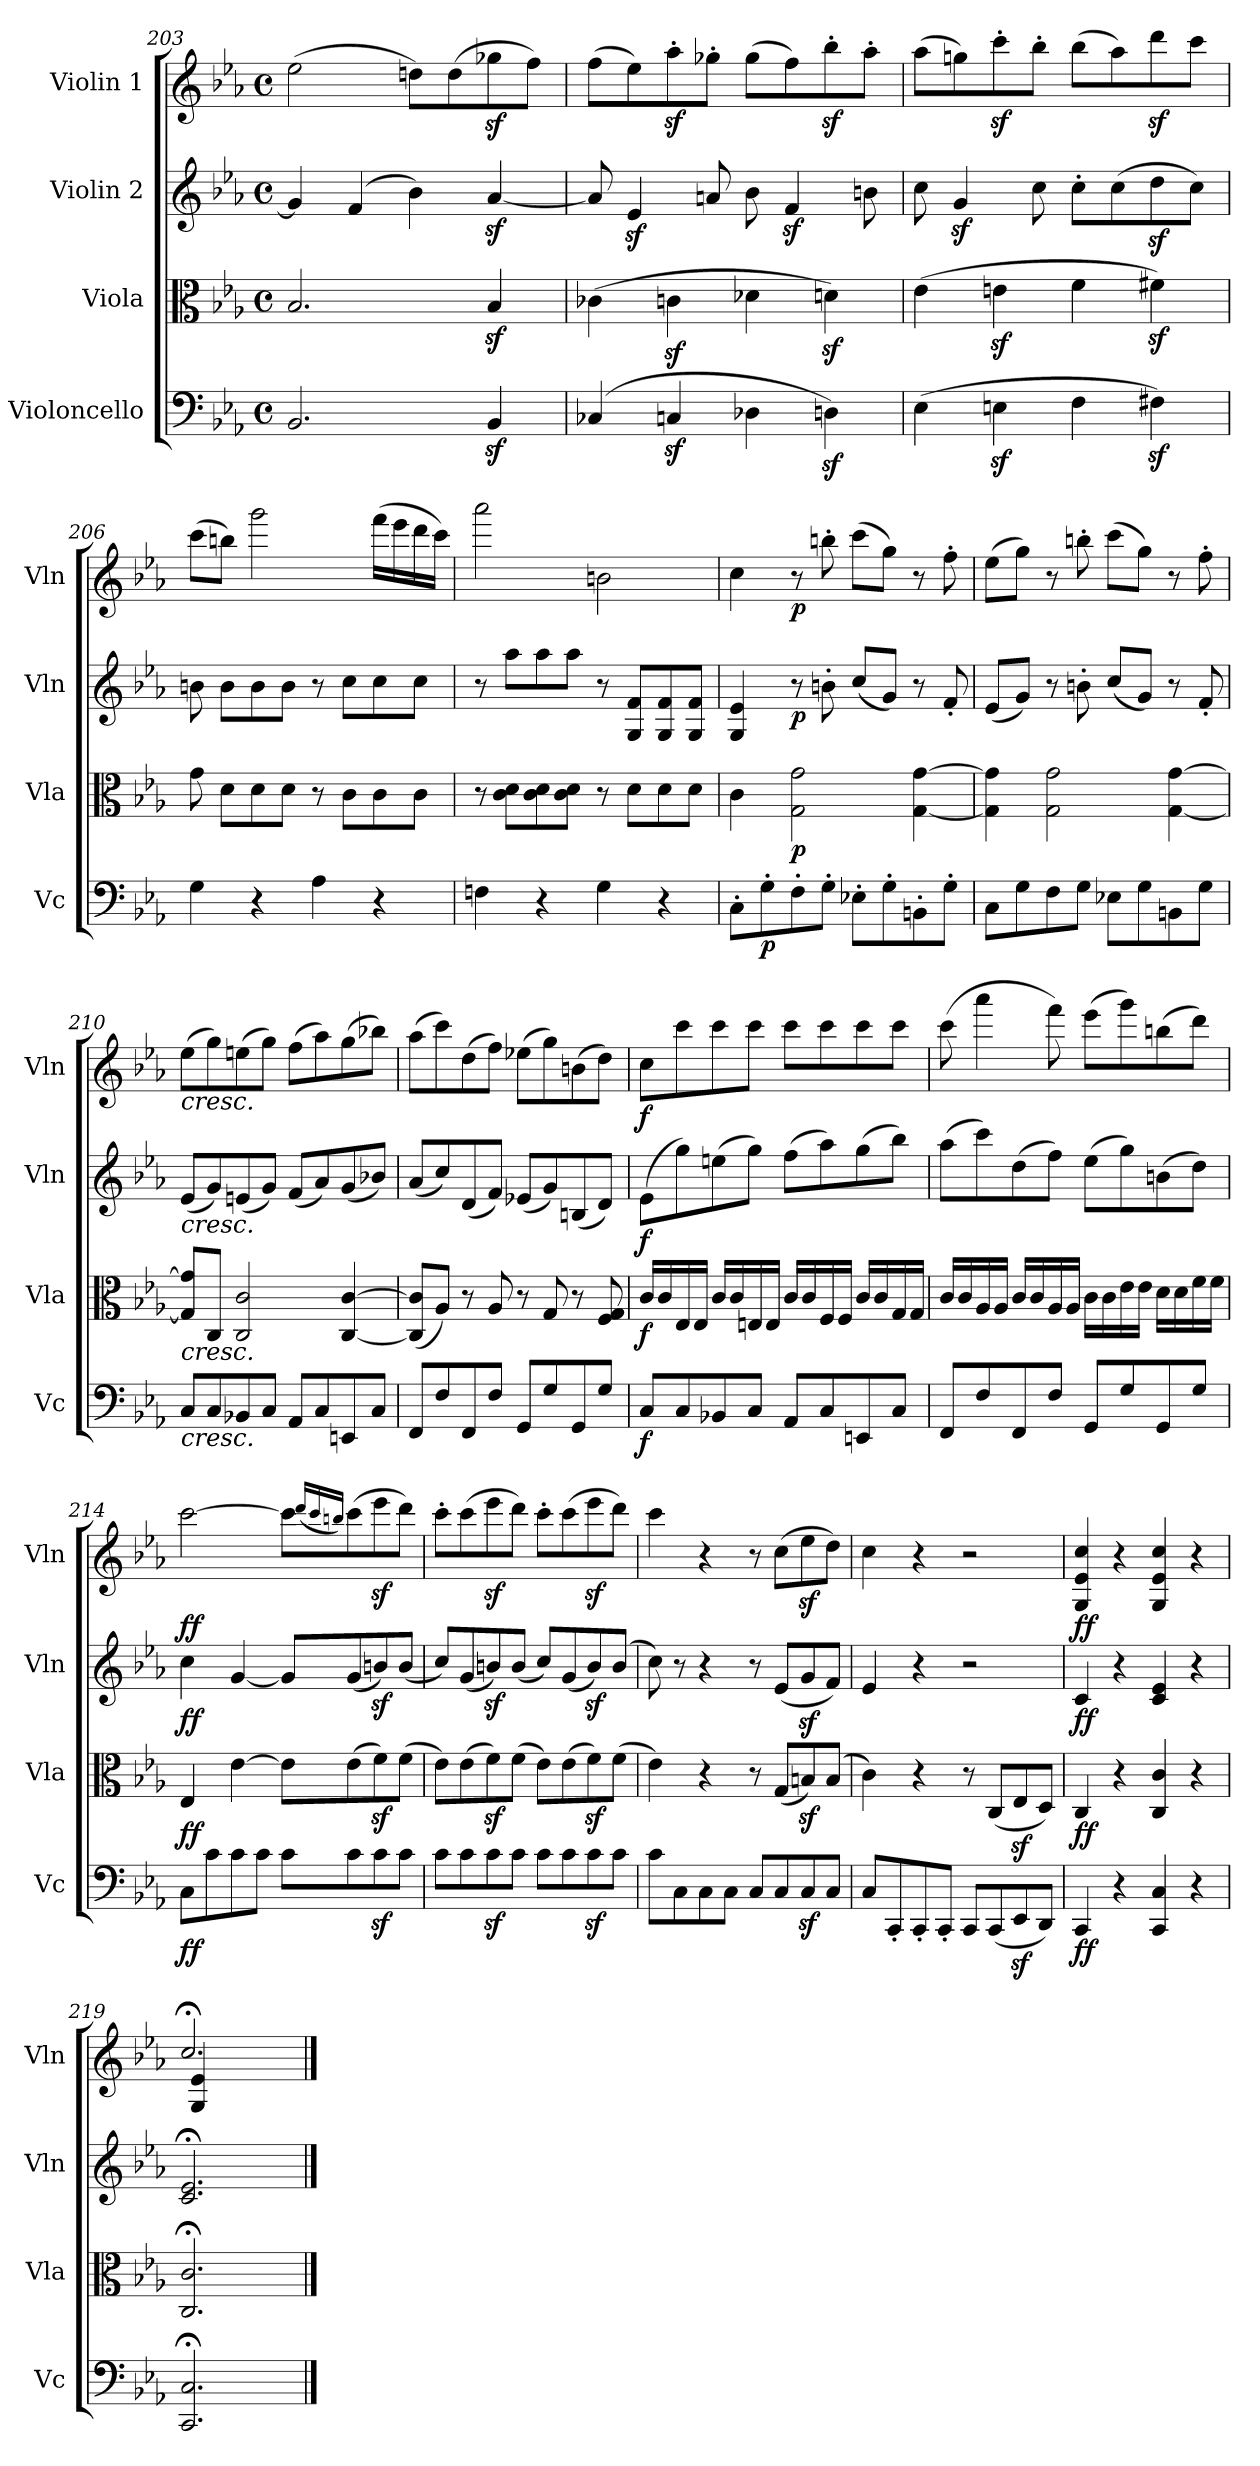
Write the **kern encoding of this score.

**kern	**dynam	**kern	**dynam	**kern	**dynam	**kern	**dynam
*part4	*part4	*part3	*part3	*part2	*part2	*part1	*part1
*staff4	*staff4	*staff3	*staff3	*staff2	*staff2	*staff1	*staff1
*I"Violoncello	*	*I"Viola	*	*I"Violin 2	*	*I"Violin 1	*
*I'Vc	*	*I'Vla	*	*I'Vln	*	*I'Vln	*
*clefF4	*	*clefC3	*	*clefG2	*	*clefG2	*
*k[b-e-a-]	*	*k[b-e-a-]	*	*k[b-e-a-]	*	*k[b-e-a-]	*
*M4/4	*	*M4/4	*	*M4/4	*	*M4/4	*
*met(c)	*	*met(c)	*	*met(c)	*	*met(c)	*
=203	=203	=203	=203	=203	=203	=203	=203
2.BB-/	.	2.B-/	.	4g-/]	.	(2ee-\	.
.	.	.	.	(4f/	.	.	.
.	.	.	.	4b-\)	.	8ddn\L)	.
.	.	.	.	.	.	(8dd\	.
4BB-z</	.	4B-z</	.	[4a-z</	.	8gg-Xz<\	.
.	.	.	.	.	.	8ff\J)	.
=204	=204	=204	=204	=204	=204	=204	=204
(4C-X/	.	(4c-X\	.	8a-/]	.	(8ff\L	.
.	.	.	.	4e-z</	.	8ee-\)	.
4Cnz</	.	4cnz<\	.	.	.	8aa-z<'\	.
.	.	.	.	8an/	.	8gg-X'\J	.
4D-X\	.	4d-X\	.	8b-\	.	(8gg-\L	.
.	.	.	.	4fz</	.	8ff\)	.
4Dnz<\)	.	4dnz<\)	.	.	.	8bb-z<'\	.
.	.	.	.	8bn\	.	8aa-'\J	.
=205	=205	=205	=205	=205	=205	=205	=205
(4E-\	.	(4e-\	.	8cc\	.	(8aa-\L	.
.	.	.	.	4gz</	.	8ggn\)	.
4Enz<\	.	4enz<\	.	.	.	8cccz<'\	.
.	.	.	.	8cc\	.	8bb-'\J	.
4F\	.	4f\	.	8cc'\L	.	(8bb-\L	.
.	.	.	.	(8cc\	.	8aa-\)	.
4F#Xz<\)	.	4f#Xz<\)	.	8ddz<\	.	8dddz<\	.
.	.	.	.	8cc\J)	.	8ccc\J	.
!!LO:LB:g=z
=206	=206	=206	=206	=206	=206	=206	=206
4G\	.	8g\	.	8bn\	.	(8ccc\L	.
.	.	8d\L	.	8b\L	.	8bbn\J)	.
4r	.	8d\	.	8b\	.	2ggg\	.
.	.	8d\J	.	8b\J	.	.	.
4A-\	.	8r	.	8r	.	.	.
.	.	8c\L	.	8cc\L	.	.	.
4r	.	8c\	.	8cc\	.	(16fff\LL	.
.	.	.	.	.	.	16eee-\	.
.	.	8c\J	.	8cc\J	.	16ddd\	.
.	.	.	.	.	.	16ccc\JJ)	.
!!LO:LB:g=z
=207	=207	=207	=207	=207	=207	=207	=207
4Fn\	.	8r	.	8r	.	2aaa-\	.
.	.	8c\ 8d\L	.	8aa-\L	.	.	.
4r	.	8c\ 8d\	.	8aa-\	.	.	.
.	.	8c\ 8d\J	.	8aa-\J	.	.	.
4G\	.	8r	.	8r	.	2bn\	.
.	.	8d\L	.	8G/ 8f/L	.	.	.
4r	.	8d\	.	8G/ 8f/	.	.	.
.	.	8d\J	.	8G/ 8f/J	.	.	.
=208	=208	=208	=208	=208	=208	=208	=208
8C'\L	.	4c\	.	4G/ 4e-/	.	4cc\	.
!	!LO:DY:b	!	!	!	!	!	!
8G'\	p	.	.	.	.	.	.
!	!	!	!LO:DY:b	!	!LO:DY:b	!	!LO:DY:b
8F'\	.	2G\ 2g\	p	8r	p	8r	p
8G'\J	.	.	.	8bn'\	.	8bbn'\	.
8E-X'\L	.	.	.	(8cc/L	.	(8ccc\L	.
8G'\	.	.	.	8g/J)	.	8gg\J)	.
8BBn'\	.	[4G\ [4g\	.	8r	.	8r	.
8G'\J	.	.	.	8f'/	.	8ff'\	.
=209	=209	=209	=209	=209	=209	=209	=209
8C\L	.	4G\] 4g\]	.	(8e-/L	.	(8ee-\L	.
8G\	.	.	.	8g/J)	.	8gg\J)	.
8F\	.	2G\ 2g\	.	8r	.	8r	.
8G\J	.	.	.	8bn'\	.	8bbn'\	.
8E-X\L	.	.	.	(8cc/L	.	(8ccc\L	.
8G\	.	.	.	8g/J)	.	8gg\J)	.
8BBn\	.	[4G\ [4g\	.	8r	.	8r	.
8G\J	.	.	.	8f'/	.	8ff'\	.
=210	=210	=210	=210	=210	=210	=210	=210
!	!	!	!	!	!	!LO:TX:b:i:t=cresc.	!
!	!	!	!	!LO:TX:b:i:t=cresc.	!	!	!
!	!	!LO:TX:b:i:t=cresc.	!	!	!	!	!
!LO:TX:b:i:t=cresc.	!	!	!	!	!	!	!
8C/L	.	8G/] 8g/]L	.	(8e-/L	.	(8ee-\L	.
8C/	.	8C/J	.	8g/)	.	8gg\)	.
8BB-X/	.	2C/ 2c/	.	(8en/	.	(8een\	.
8C/J	.	.	.	8g/J)	.	8gg\J)	.
8AA-/L	.	.	.	(8f/L	.	(8ff\L	.
8C/	.	.	.	8a-/)	.	8aa-\)	.
8EEn/	.	[4C/ [4c/	.	(8g/	.	(8gg\	.
8C/J	.	.	.	8b-X/J)	.	8bb-X\J)	.
=211	=211	=211	=211	=211	=211	=211	=211
8FF/L	.	(8C/] 8c/]L	.	(8a-/L	.	(8aa-\L	.
8F/	.	8A-/J)	.	8cc/)	.	8ccc\)	.
8FF/	.	8r	.	(8d/	.	(8dd\	.
8F/J	.	8A-/	.	8f/J)	.	8ff\J)	.
8GG/L	.	8r	.	(8e-X/L	.	(8ee-X\L	.
8G/	.	8G/	.	8g/)	.	8gg\)	.
8GG/	.	8r	.	(8Bn/	.	(8bn\	.
8G/J	.	8F/ 8G/	.	8d/J)	.	8dd\J)	.
!!LO:PB:g=z
=212	=212	=212	=212	=212	=212	=212	=212
!	!LO:DY:b	!	!LO:DY:b	!	!LO:DY:b	!	!LO:DY:b
8C/L	f	16c/LL	f	(8e-\L	f	8cc\L	f
.	.	16c/	.	.	.	.	.
8C/	.	16E-/	.	8gg\)	.	8ccc\	.
.	.	16E-/JJ	.	.	.	.	.
8BB-X/	.	16c/LL	.	(8een\	.	8ccc\	.
.	.	16c/	.	.	.	.	.
8C/J	.	16En/	.	8gg\J)	.	8ccc\J	.
.	.	16E/JJ	.	.	.	.	.
8AA-/L	.	16c/LL	.	(8ff\L	.	8ccc\L	.
.	.	16c/	.	.	.	.	.
8C/	.	16F/	.	8aa-\)	.	8ccc\	.
.	.	16F/JJ	.	.	.	.	.
8EEn/	.	16c/LL	.	(8gg\	.	8ccc\	.
.	.	16c/	.	.	.	.	.
8C/J	.	16G/	.	8bb-\J)	.	8ccc\J	.
.	.	16G/JJ	.	.	.	.	.
!!LO:LB:g=z
=213	=213	=213	=213	=213	=213	=213	=213
8FF/L	.	16c/LL	.	(8aa-\L	.	(8ccc\	.
.	.	16c/	.	.	.	.	.
8F/	.	16A-/	.	8ccc\)	.	4aaa-\	.
.	.	16A-/JJ	.	.	.	.	.
8FF/	.	16c/LL	.	(8dd\	.	.	.
.	.	16c/	.	.	.	.	.
8F/J	.	16A-/	.	8ff\J)	.	8fff\)	.
.	.	16A-/JJ	.	.	.	.	.
8GG/L	.	16c\LL	.	(8ee-\L	.	(8eee-\L	.
.	.	16c\	.	.	.	.	.
8G/	.	16e-\	.	8gg\)	.	8ggg\)	.
.	.	16e-\JJ	.	.	.	.	.
8GG/	.	16d\LL	.	(8bn\	.	(8bbn\	.
.	.	16d\	.	.	.	.	.
8G/J	.	16f\	.	8dd\J)	.	8ddd\J)	.
.	.	16f\JJ	.	.	.	.	.
=214	=214	=214	=214	=214	=214	=214	=214
!	!LO:DY:b	!	!LO:DY:b	!	!LO:DY:b	!	!LO:DY:b
8C\L	ff	4E-/	ff	4cc\	ff	[2ccc\	ff
8c\	.	.	.	.	.	.	.
8c\	.	[4e-\	.	[4g/	.	.	.
8c\J	.	.	.	.	.	.	.
8c\L	.	8e-\L]	.	8g/L]	.	8ccc\L]	.
.	.	.	.	.	.	(16qddd/LL	.
.	.	.	.	.	.	16qccc/	.
.	.	.	.	.	.	16qbbn/JJ)	.
8c\	.	(8e-\	.	(8g/	.	(8ccc\	.
8cz<\	.	8fz<\)	.	8bnz</)	.	8eee-z<\	.
8c\J	.	(8f\J	.	(8b/J	.	8ddd\J)	.
=215	=215	=215	=215	=215	=215	=215	=215
8c\L	.	8e-\L)	.	8cc/L)	.	8ccc'\L	.
8c\	.	(8e-\	.	(8g/	.	(8ccc\	.
8cz<\	.	8fz<\)	.	8bnz</)	.	8eee-z<\	.
8c\J	.	(8f\J	.	(8b/J	.	8ddd\J)	.
8c\L	.	8e-\L)	.	8cc/L)	.	8ccc'\L	.
8c\	.	(8e-\	.	(8g/	.	(8ccc\	.
8cz<\	.	8fz<\)	.	8bz</)	.	8eee-z<\	.
8c\J	.	(8f\J	.	(8b/J	.	8ddd\J)	.
=216	=216	=216	=216	=216	=216	=216	=216
8c\L	.	4e-\)	.	8cc\)	.	4ccc\	.
8C\	.	.	.	8r	.	.	.
8C\	.	4r	.	4r	.	4r	.
8C\J	.	.	.	.	.	.	.
8C/L	.	8r	.	8r	.	8r	.
8C/	.	(8G/L	.	(8e-/L	.	(8cc\L	.
8Cz</	.	8Bnz</)	.	8gz</	.	8ee-z<\	.
8C/J	.	(8B/J	.	8f/J)	.	8dd\J)	.
!!LO:LB:g=z
=217	=217	=217	=217	=217	=217	=217	=217
8C/L	.	4c\)	.	4e-/	.	4cc\	.
8CC'/	.	.	.	.	.	.	.
8CC'/	.	4r	.	4r	.	4r	.
8CC'/J	.	.	.	.	.	.	.
8CC/L	.	8r	.	2r	.	2r	.
(8CC/	.	(8C/L	.	.	.	.	.
8EE-z</	.	8E-z</	.	.	.	.	.
8DD/J)	.	8D/J)	.	.	.	.	.
=218	=218	=218	=218	=218	=218	=218	=218
!	!LO:DY:b	!	!LO:DY:b	!	!LO:DY:b	!	!LO:DY:b
4CC/	ff	4C/	ff	4c/	ff	4G/ 4e-/ 4cc/	ff
4r	.	4r	.	4r	.	4r	.
4CC/ 4C/	.	4C/ 4c/	.	4c/ 4e-/	.	4G/ 4e-/ 4cc/	.
4r	.	4r	.	4r	.	4r	.
=219	=219	=219	=219	=219	=219	=219	=219
*	*	*	*	*	*	*^	*
2.CC/;< 2.C/;<	.	2.C/;< 2.c/;<	.	2.c/;< 2.e-/;<	.	2.cc;</	4G/ 4e-/	.
.	.	.	.	.	.	.	4ryy	.
.	.	.	.	.	.	.	4ryy	.
*	*	*	*	*	*	*v	*v	*
==	==	==	==	==	==	==	==
*-	*-	*-	*-	*-	*-	*-	*-
